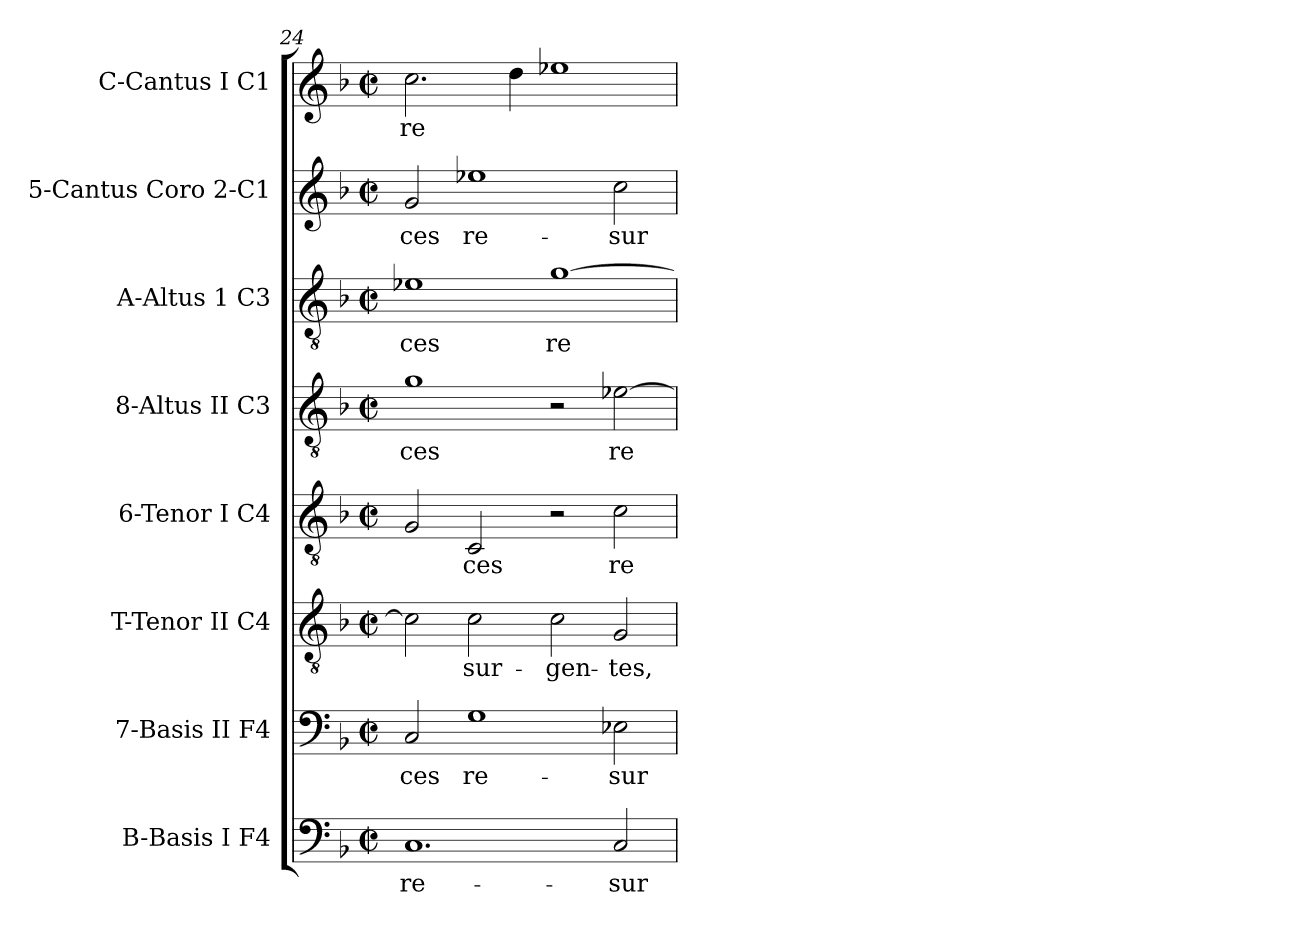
**kern	**text	**kern	**text	**kern	**text	**kern	**text	**kern	**text	**kern	**text	**kern	**text	**kern	**text
*part8	*part8	*part7	*part7	*part6	*part6	*part5	*part5	*part4	*part4	*part3	*part3	*part2	*part2	*part1	*part1
*staff8	*staff8	*staff7	*staff7	*staff6	*staff6	*staff5	*staff5	*staff4	*staff4	*staff3	*staff3	*staff2	*staff2	*staff1	*staff1
*I"B-Basis I  F4	*	*I"7-Basis II  F4	*	*I"T-Tenor II  C4	*	*I"6-Tenor I  C4	*	*I"8-Altus II  C3	*	*I"A-Altus 1  C3	*	*I"5-Cantus  Coro 2-C1	*	*I"C-Cantus I  C1	*
*I'B	*	*	*	*I'T	*	*	*	*	*	*I'A	*	*	*	*I'C	*
*clefF4	*	*clefF4	*	*clefGv2	*	*clefGv2	*	*clefGv2	*	*clefGv2	*	*clefG2	*	*clefG2	*
*k[b-]	*	*k[b-]	*	*k[b-]	*	*k[b-]	*	*k[b-]	*	*k[b-]	*	*k[b-]	*	*k[b-]	*
*F:	*	*F:	*	*F:	*	*F:	*	*F:	*	*F:	*	*F:	*	*F:	*
*M2/2	*	*M2/2	*	*M2/2	*	*M2/2	*	*M2/2	*	*M2/2	*	*M2/2	*	*M2/2	*
*met(c|)	*	*met(c|)	*	*met(c|)	*	*met(c|)	*	*met(c|)	*	*met(c|)	*	*met(c|)	*	*met(c|)	*
=24	=24	=24	=24	=24	=24	=24	=24	=24	=24	=24	=24	=24	=24	=24	=24
!	!LO:LY:b:cj	!	!LO:LY:b:cj	!	!LO:LY:b:cj	!	!LO:LY:b:cj	!	!LO:LY:b:cj	!	!LO:LY:b:cj	!	!LO:LY:b:cj	!	!LO:LY:b:cj
1.C	re-	2C/	-ces	2c\]	--	2G/	--	1g	-ces	1e-X	-ces	2g/	-ces	2.cc\	re-
!	!	!	!LO:LY:b:cj	!	!LO:LY:b:cj	!	!LO:LY:b:cj	!	!	!	!	!	!LO:LY:b:cj	!	!
.	.	1G	re-	2c\	-sur-	2C/	-ces	.	.	.	.	1ee-X	re-	.	.
!	!	!	!	!	!	!	!	!	!	!	!	!	!	!	!LO:LY:b:cj
.	.	.	.	.	.	.	.	.	.	.	.	.	.	4dd\	--
!	!	!	!	!	!LO:LY:b:cj	!	!	!	!	!	!LO:LY:b:cj	!	!	!	!LO:LY:b:cj
.	.	.	.	2c\	-gen-	2r	.	2r	.	[>1g	re-	.	.	1ee-X	--
!	!LO:LY:b:cj	!	!LO:LY:b:cj	!	!LO:LY:b:cj	!	!LO:LY:b:cj	!	!LO:LY:b:cj	!	!	!	!LO:LY:b:cj	!	!
2C/	-sur-	2E-X\	-sur-	2G/	-tes,	2c\	re-	[>2e-X\	re-	.	.	2cc\	-sur-	.	.
=	=	=	=	=	=	=	=	=	=	=	=	=	=	=	=
*-	*-	*-	*-	*-	*-	*-	*-	*-	*-	*-	*-	*-	*-	*-	*-
